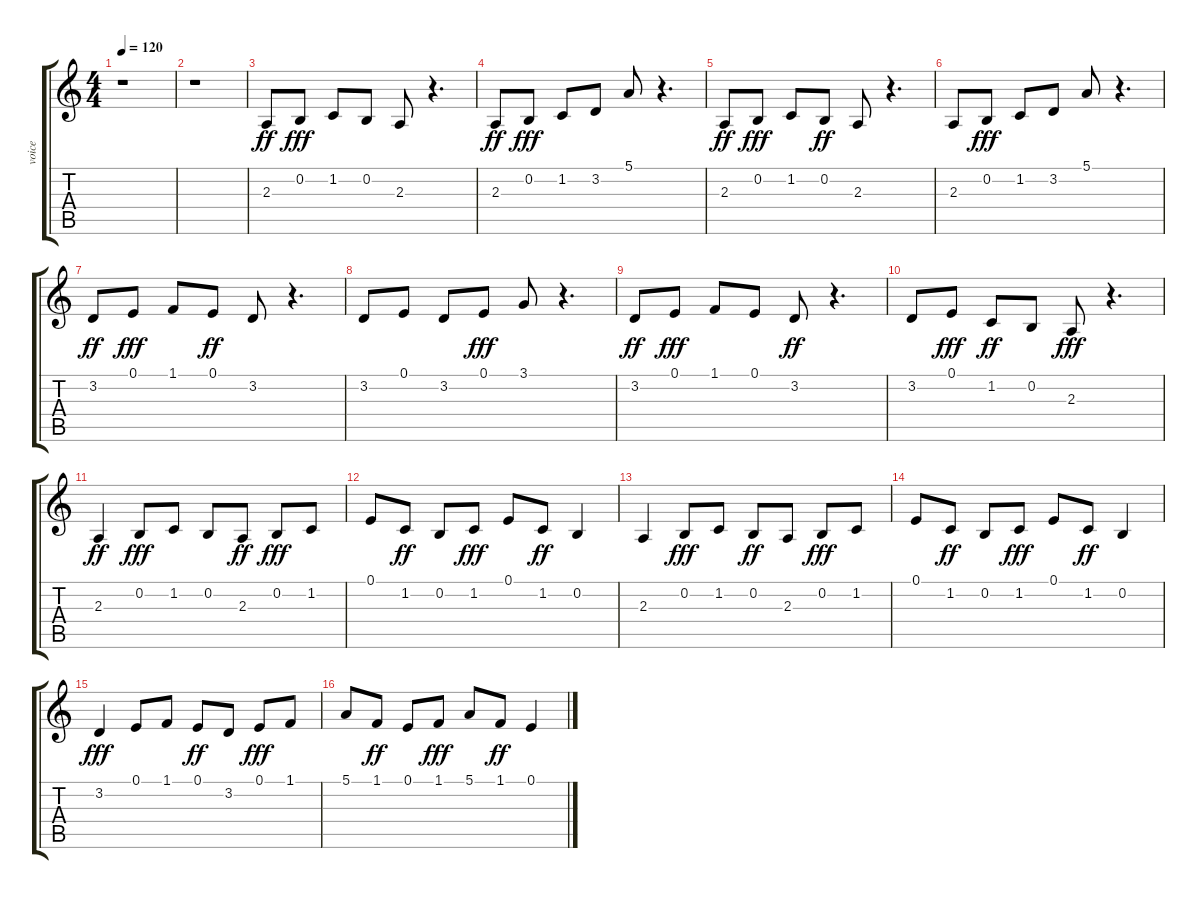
\track ("voice" "voice") {instrument altosax}
\staff {score tabs}
\tuning (E4 B3 G3 D3 A2 E2) {hide}
\ts (4 4)
\tempo 120
\clef g2
\ks c
r.1{dy ff instrument altosax} |
r.1 |
2.3.8 0.2.8{dy fff} 1.2.8 0.2.8 2.3.8 r.4{d} |
2.3.8{dy ff} 0.2.8{dy fff} 1.2.8 3.2.8 5.1.8 r.4{d} |
2.3.8{dy ff} 0.2.8{dy fff} 1.2.8 0.2.8{dy ff} 2.3.8 r.4{d} |
2.3.8 0.2.8{dy fff} 1.2.8 3.2.8 5.1.8 r.4{d} |
3.2.8{dy ff} 0.1.8{dy fff} 1.1.8 0.1.8{dy ff} 3.2.8 r.4{d} |
3.2.8 0.1.8 3.2.8 0.1.8{dy fff} 3.1.8 r.4{d} |
3.2.8{dy ff} 0.1.8{dy fff} 1.1.8 0.1.8 3.2.8{dy ff} r.4{d} |
3.2.8 0.1.8{dy fff} 1.2.8{dy ff} 0.2.8 2.3.8{dy fff} r.4{d} |
2.3.4{dy ff} 0.2.8{dy fff} 1.2.8 0.2.8 2.3.8{dy ff} 0.2.8{dy fff} 1.2.8 |
0.1.8 1.2.8{dy ff} 0.2.8 1.2.8{dy fff} 0.1.8 1.2.8{dy ff} 0.2.4 |
2.3.4 0.2.8{dy fff} 1.2.8 0.2.8{dy ff} 2.3.8 0.2.8{dy fff} 1.2.8 |
0.1.8 1.2.8{dy ff} 0.2.8 1.2.8{dy fff} 0.1.8 1.2.8{dy ff} 0.2.4 |
3.2.4{dy fff} 0.1.8 1.1.8 0.1.8{dy ff} 3.2.8 0.1.8{dy fff} 1.1.8 |
5.1.8 1.1.8{dy ff} 0.1.8 1.1.8{dy fff} 5.1.8 1.1.8{dy ff} 0.1.4
